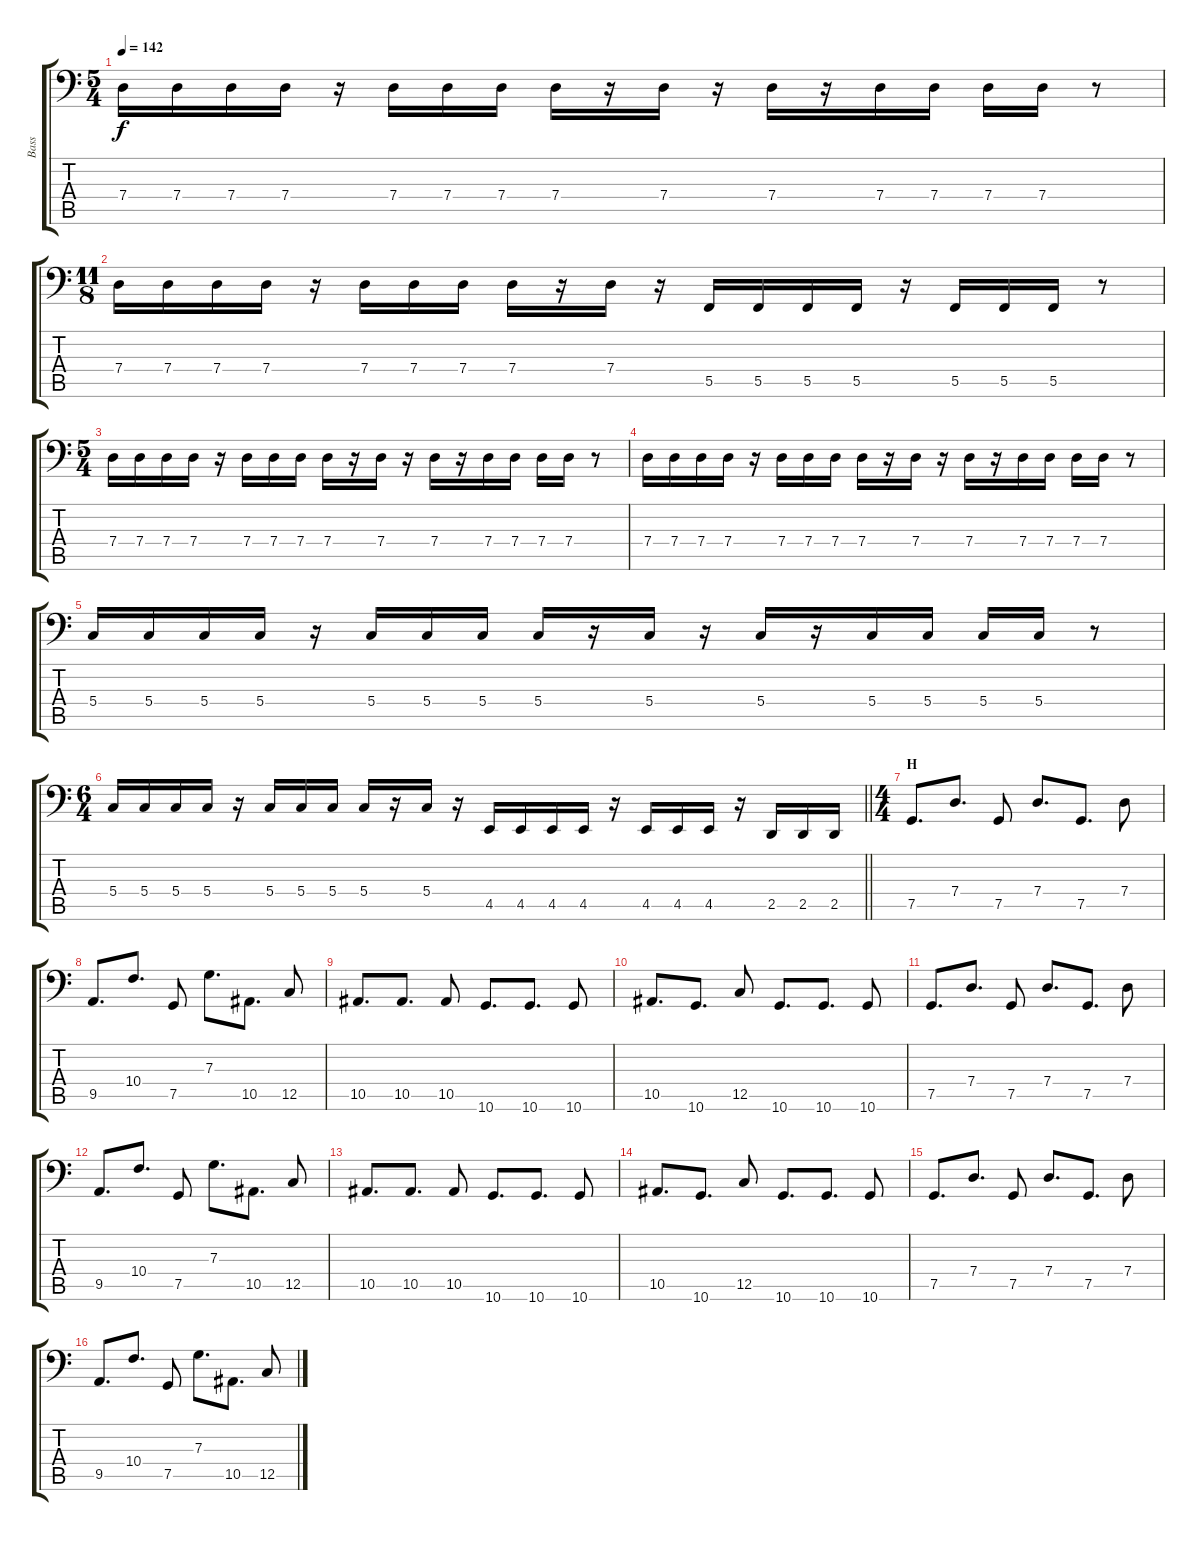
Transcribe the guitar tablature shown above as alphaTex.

\track ("Bass" "Bass") {instrument electricbasspick}
\staff {score tabs}
\tuning (Bb2 F2 C2 G1 C1 A0) {hide}
\ts (5 4)
\tempo 142
\clef f4
\ks c
7.4.16{dy f} 7.4.16 7.4.16 7.4.16 r.16 7.4.16 7.4.16 7.4.16 7.4.16 r.16 7.4.16 r.16 7.4.16 r.16 7.4.16 7.4.16 7.4.16 7.4.16 r.8 |
\ts (11 8)
7.4.16 7.4.16 7.4.16 7.4.16 r.16 7.4.16 7.4.16 7.4.16 7.4.16 r.16 7.4.16 r.16 5.5.16 5.5.16 5.5.16 5.5.16 r.16 5.5.16 5.5.16 5.5.16 r.8 |
\ts (5 4)
7.4.16 7.4.16 7.4.16 7.4.16 r.16 7.4.16 7.4.16 7.4.16 7.4.16 r.16 7.4.16 r.16 7.4.16 r.16 7.4.16 7.4.16 7.4.16 7.4.16 r.8 |
7.4.16 7.4.16 7.4.16 7.4.16 r.16 7.4.16 7.4.16 7.4.16 7.4.16 r.16 7.4.16 r.16 7.4.16 r.16 7.4.16 7.4.16 7.4.16 7.4.16 r.8 |
5.4.16 5.4.16 5.4.16 5.4.16 r.16 5.4.16 5.4.16 5.4.16 5.4.16 r.16 5.4.16 r.16 5.4.16 r.16 5.4.16 5.4.16 5.4.16 5.4.16 r.8 |
\ts (6 4)
\barLineRight lightlight
5.4.16 5.4.16 5.4.16 5.4.16 r.16 5.4.16 5.4.16 5.4.16 5.4.16 r.16 5.4.16 r.16 4.5.16 4.5.16 4.5.16 4.5.16 r.16 4.5.16 4.5.16 4.5.16 r.16 2.5.16 2.5.16 2.5.16 |
\ts (4 4)
\section ("" "H")
7.5.8{d} 7.4.8{d} 7.5.8 7.4.8{d} 7.5.8{d} 7.4.8 |
9.5.8{d} 10.4.8{d} 7.5.8 7.3.8{d} 10.5.8{d} 12.5.8 |
10.5.8{d} 10.5.8{d} 10.5.8 10.6.8{d} 10.6.8{d} 10.6.8 |
10.5.8{d} 10.6.8{d} 12.5.8 10.6.8{d} 10.6.8{d} 10.6.8 |
7.5.8{d} 7.4.8{d} 7.5.8 7.4.8{d} 7.5.8{d} 7.4.8 |
9.5.8{d} 10.4.8{d} 7.5.8 7.3.8{d} 10.5.8{d} 12.5.8 |
10.5.8{d} 10.5.8{d} 10.5.8 10.6.8{d} 10.6.8{d} 10.6.8 |
10.5.8{d} 10.6.8{d} 12.5.8 10.6.8{d} 10.6.8{d} 10.6.8 |
7.5.8{d} 7.4.8{d} 7.5.8 7.4.8{d} 7.5.8{d} 7.4.8 |
9.5.8{d} 10.4.8{d} 7.5.8 7.3.8{d} 10.5.8{d} 12.5.8
